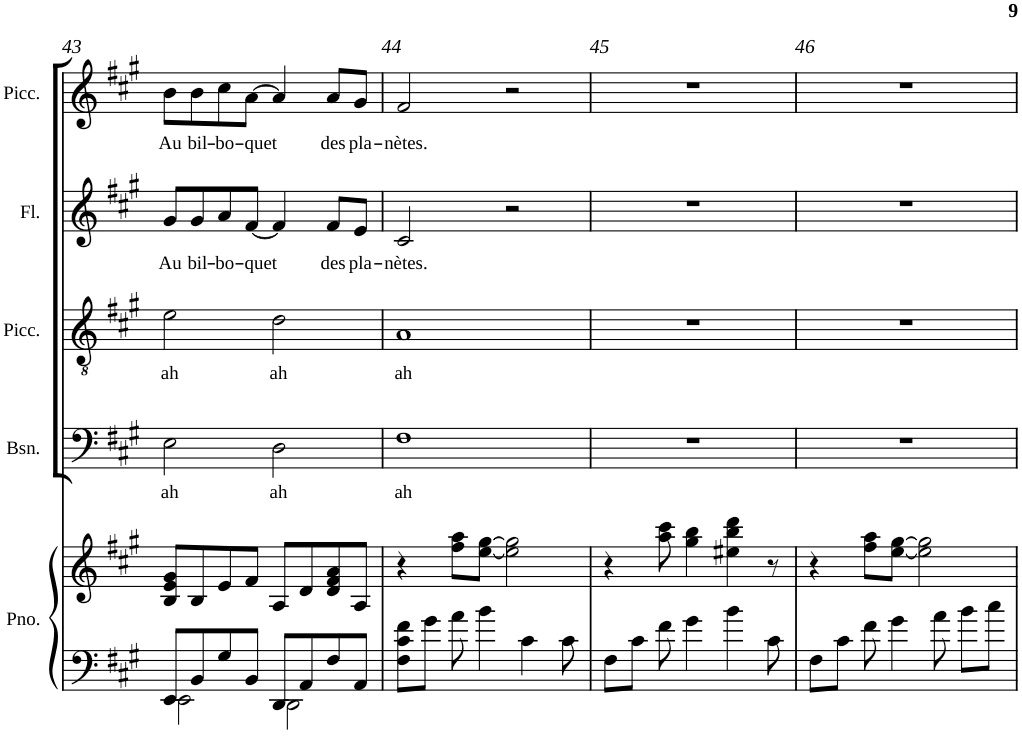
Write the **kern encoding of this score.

**kern	**kern	**kern	**text	**kern	**text	**kern	**text	**kern	**text
*part5	*part5	*part4	*part4	*part3	*part3	*part2	*part2	*part1	*part1
*staff6	*staff5	*staff4	*staff4	*staff3	*staff3	*staff2	*staff2	*staff1	*staff1
*I"Piano	*	*I"Basson	*	*I"Piccolo	*	*I"Flûte	*	*I"Piccolo	*
*I'Pno.	*	*I'Bsn.	*	*I'Picc.	*	*I'Fl.	*	*I'Picc.	*
!!LO:PB:g=z
*clefF4	*clefG2	*clefF4	*	*clefGv2	*	*clefG2	*	*clefG2	*
*	*	*	*	*Trd-7c-12	*	*	*	*Trd-7c-12	*
*k[f#c#g#]	*k[f#c#g#]	*k[f#c#g#]	*	*k[f#c#g#]	*	*k[f#c#g#]	*	*k[f#c#g#]	*
*f#:	*f#:	*f#:	*	*f#:	*	*f#:	*	*f#:	*
*M4/4	*M4/4	*M4/4	*	*M4/4	*	*M4/4	*	*M4/4	*
=43	=43	=43	=43	=43	=43	=43	=43	=43	=43
*^	*	*	*	*	*	*	*	*	*
!	!	!	!	!LO:LY:b	!	!LO:LY:b	!	!LO:LY:b	!	!LO:LY:b
8EE/L	2EE\	8B/ 8e/ 8g#/L	2E\	ah	2e\	ah	8g#/L	Au	8b\L	Au
!	!	!	!	!	!	!	!	!LO:LY:b	!	!LO:LY:b
8BB/	.	8B/	.	.	.	.	8g#/	bil-	8b\	bil-
!	!	!	!	!	!	!	!	!LO:LY:b	!	!LO:LY:b
8G#/	.	8e/	.	.	.	.	8a/	-bo-	8cc#\	-bo-
!	!	!	!	!	!	!	!	!LO:LY:b	!	!LO:LY:b
8BB/J	.	8f#/J	.	.	.	.	[8f#/J	-quet	[8a\J	-quet-
!	!	!	!	!LO:LY:b	!	!LO:LY:b	!	!	!	!
8DD/L	2DD\	8A/L	2D\	ah	2d\	ah	4f#/]	.	4a/]	.
8AA/	.	8d/	.	.	.	.	.	.	.	.
!	!	!	!	!	!	!	!	!LO:LY:b	!	!LO:LY:b
8F#/	.	8d/ 8f#/ 8a/	.	.	.	.	8f#/L	des	8a/L	-des
!	!	!	!	!	!	!	!	!LO:LY:b	!	!LO:LY:b
8AA/J	.	8A/J	.	.	.	.	8e/J	pla-	8g#/J	pla-
*v	*v	*	*	*	*	*	*	*	*	*
=44	=44	=44	=44	=44	=44	=44	=44	=44	=44
!	!	!	!LO:LY:b	!	!LO:LY:b	!	!LO:LY:b	!	!LO:LY:b
8F#\ 8c#\ 8f#\L	4r	1F#	ah	1A	ah	2c#/	-nètes.	2f#/	-nètes.
8g#\J	.	.	.	.	.	.	.	.	.
8a\	8ff#\ 8aa\L	.	.	.	.	.	.	.	.
4b\	[8ee\ [8gg#\J	.	.	.	.	.	.	.	.
.	2ee\] 2gg#\]	.	.	.	.	2r	.	2r	.
4c#\	.	.	.	.	.	.	.	.	.
8c#\	.	.	.	.	.	.	.	.	.
=45	=45	=45	=45	=45	=45	=45	=45	=45	=45
8F#\L	4r	1r	.	1r	.	1r	.	1r	.
8c#\J	.	.	.	.	.	.	.	.	.
8f#\	8aa\ 8ccc#\	.	.	.	.	.	.	.	.
4g#\	4gg#\ 4bb\	.	.	.	.	.	.	.	.
4b\	4ee#X\ 4bb\ 4ddd\	.	.	.	.	.	.	.	.
8c#\	8r	.	.	.	.	.	.	.	.
=46	=46	=46	=46	=46	=46	=46	=46	=46	=46
8F#\L	4r	1r	.	1r	.	1r	.	1r	.
8c#\J	.	.	.	.	.	.	.	.	.
8f#\	8ff#\ 8aa\L	.	.	.	.	.	.	.	.
4g#\	[8ee\ [8gg#\J	.	.	.	.	.	.	.	.
.	2ee\] 2gg#\]	.	.	.	.	.	.	.	.
8a\	.	.	.	.	.	.	.	.	.
8b\L	.	.	.	.	.	.	.	.	.
8cc#\J	.	.	.	.	.	.	.	.	.
=	=	=	=	=	=	=	=	=	=
*-	*-	*-	*-	*-	*-	*-	*-	*-	*-
